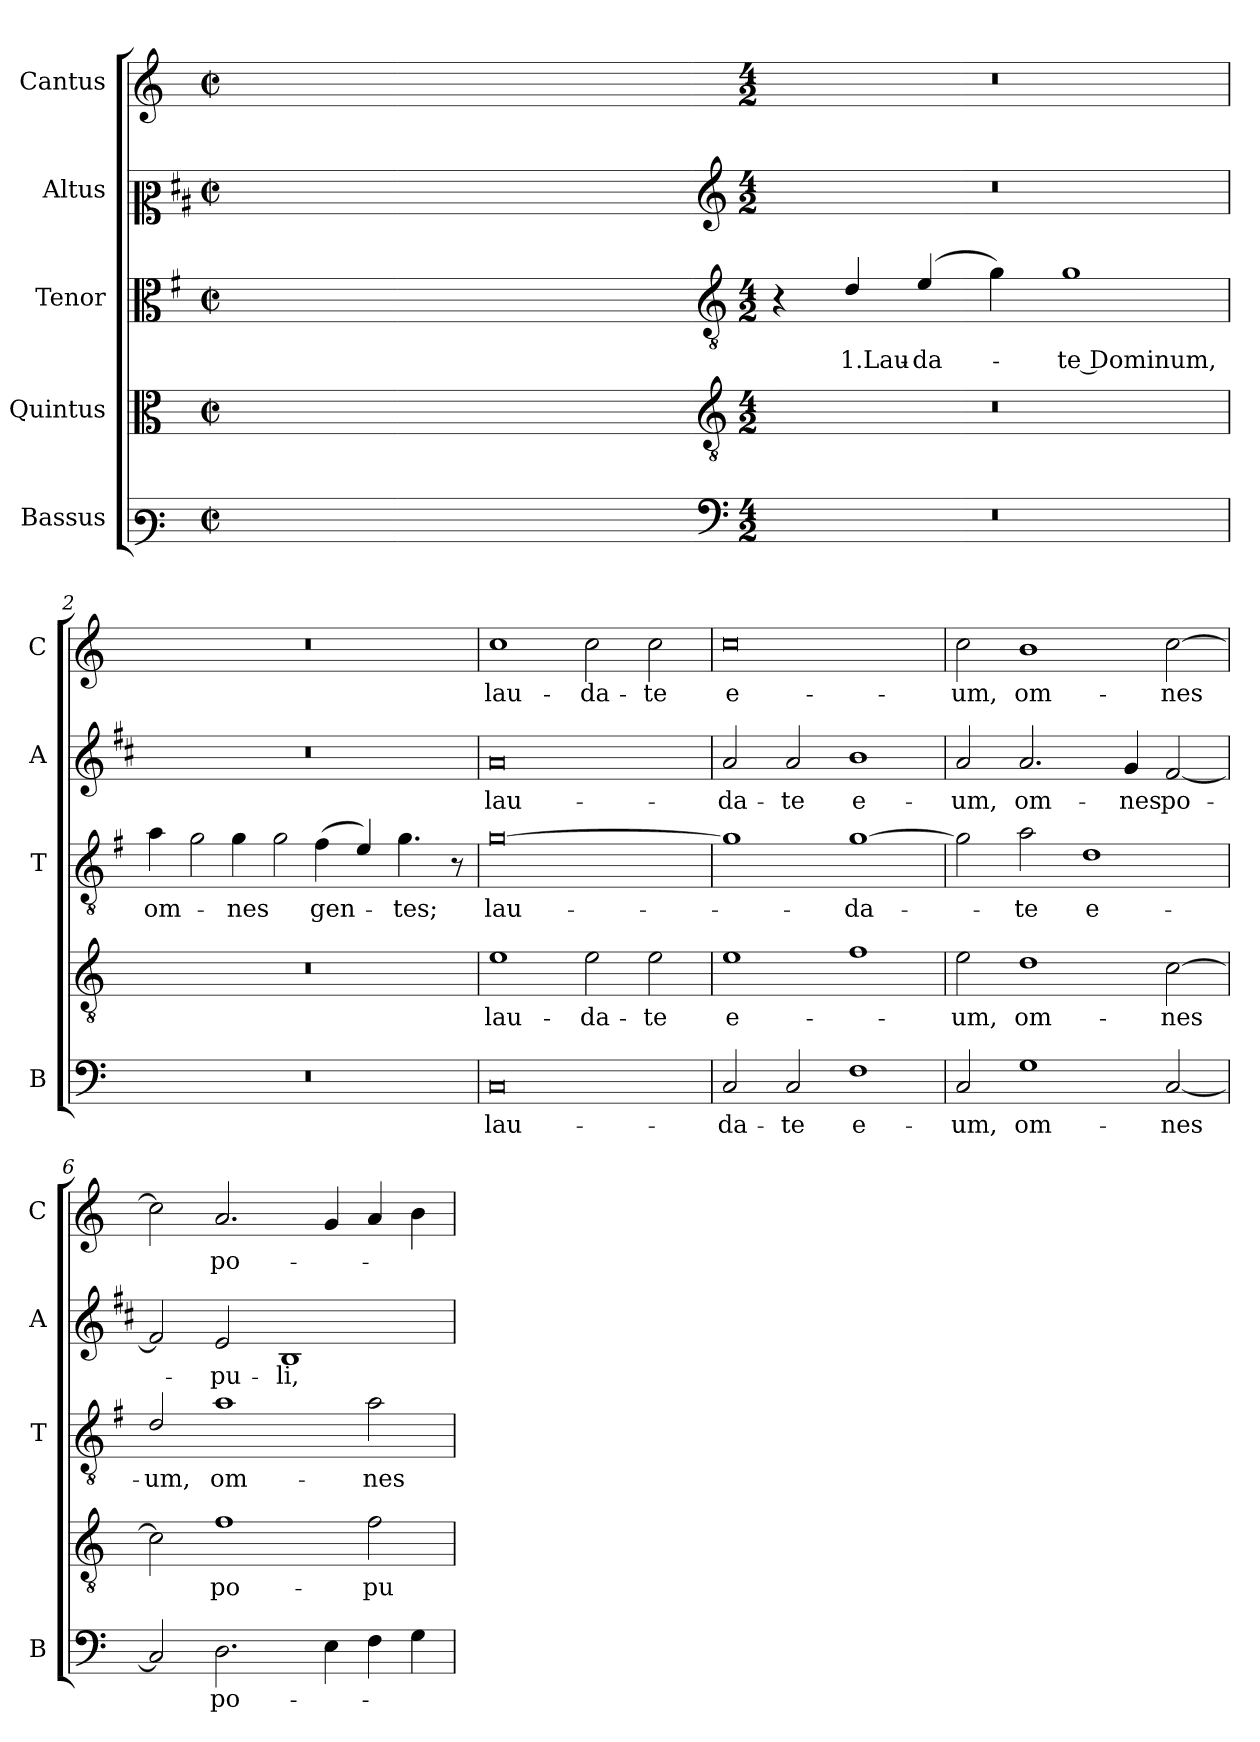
**kern	**text	**kern	**text	**kern	**text	**kern	**text	**kern	**text
*part5	*part5	*part4	*part4	*part3	*part3	*part2	*part2	*part1	*part1
*staff5	*staff5	*staff4	*staff4	*staff3	*staff3	*staff2	*staff2	*staff1	*staff1
*I"Bassus	*	*I"Quintus	*	*I"Tenor	*	*I"Altus	*	*I"Cantus	*
*I'B	*	*	*	*I'T	*	*I'A	*	*I'C	*
*clefF3	*	*clefC3	*	*clefC3	*	*clefC2	*	*clefG2	*
*	*	*	*	*ITrd4c7	*	*ITrd1c2	*	*	*
*k[]	*	*k[]	*	*k[]	*	*k[]	*	*k[]	*
*C:	*	*C:	*	*C:	*	*C:	*	*C:	*
*M2/2	*	*M2/2	*	*M2/2	*	*M2/2	*	*M2/2	*
*met(c|)	*	*met(c|)	*	*met(c|)	*	*met(c|)	*	*met(c|)	*
=	=	=	=	=	=	=	=	=	=
1ryy	.	1ryy	.	1ryy	.	1ryy	.	1ryy	.
=1X-	=1X-	=1X-	=1X-	=1X-	=1X-	=1X-	=1X-	=1X-	=1X-
4ryy	.	4ryy	.	4ryy	.	4ryy	.	4ryy	.
4ryy	.	4ryy	.	4ryy	.	4ryy	.	4ryy	.
4ryy	.	4ryy	.	4ryy	.	4ryy	.	4ryy	.
4ryy	.	4ryy	.	4ryy	.	4ryy	.	4ryy	.
=1-	=1-	=1-	=1-	=1-	=1-	=1-	=1-	=1-	=1-
*clefF4	*	*clefGv2	*	*clefGv2	*	*clefG2	*	*	*
*M4/2	*	*M4/2	*	*M4/2	*	*M4/2	*	*M4/2	*
0r	.	0r	.	4r	.	0r	.	0r	.
!	!	!	!	!	!LO:LY:b	!	!	!	!
.	.	.	.	4G/	1.Lau-	.	.	.	.
!	!	!	!	!	!LO:LY:b	!	!	!	!
.	.	.	.	(>4A/	-da-	.	.	.	.
.	.	.	.	4c\)	.	.	.	.	.
!	!	!	!	!	!LO:LY:b	!	!	!	!
.	.	.	.	1c	-te Dominum,	.	.	.	.
=2	=2	=2	=2	=2	=2	=2	=2	=2	=2
!	!	!	!	!	!LO:LY:b	!	!	!	!
0r	.	0r	.	4d\	om-	0r	.	0r	.
!	!	!	!	!LO:N:head=open	!	!	!	!	!
.	.	.	.	4c\	.	.	.	.	.
!	!	!	!	!	!LO:LY:b	!	!	!	!
.	.	.	.	4c\	-nes	.	.	.	.
!	!	!	!	!LO:N:head=open	!	!	!	!	!
.	.	.	.	4c\	.	.	.	.	.
!	!	!	!	!	!LO:LY:b	!	!	!	!
.	.	.	.	(>4B\	gen-	.	.	.	.
.	.	.	.	4A/)	.	.	.	.	.
!	!	!	!	!	!LO:LY:b	!	!	!	!
.	.	.	.	4.c\	-tes;	.	.	.	.
.	.	.	.	8r	.	.	.	.	.
=3	=3	=3	=3	=3	=3	=3	=3	=3	=3
!	!LO:LY:b	!	!LO:LY:b	!	!LO:LY:b	!	!LO:LY:b	!	!LO:LY:b
0C	lau-	1e	lau-	[0c	lau-	0g	lau-	1cc	lau-
!	!	!	!LO:LY:b	!	!	!	!	!	!LO:LY:b
.	.	2e\	-da-	.	.	.	.	2cc\	-da-
!	!	!	!LO:LY:b	!	!	!	!	!	!LO:LY:b
.	.	2e\	-te	.	.	.	.	2cc\	-te
=4	=4	=4	=4	=4	=4	=4	=4	=4	=4
!	!LO:LY:b	!	!LO:LY:b	!	!	!	!LO:LY:b	!	!LO:LY:b
2C/	-da-	1e	e-	1c]	.	2g/	-da-	0cc	e-
!	!LO:LY:b	!	!	!	!	!	!LO:LY:b	!	!
2C/	-te	.	.	.	.	2g/	-te	.	.
!	!LO:LY:b	!	!	!	!LO:LY:b	!	!LO:LY:b	!	!
1F	e-	1f	.	[1c	-da-	1a	e-	.	.
!!LO:LB:g=z
=5	=5	=5	=5	=5	=5	=5	=5	=5	=5
!	!LO:LY:b	!	!LO:LY:b	!	!	!	!LO:LY:b	!	!LO:LY:b
2C/	-um,	2e\	-um,	2c\]	.	2g/	-um,	2cc\	-um,
!	!LO:LY:b	!	!LO:LY:b	!	!LO:LY:b	!	!LO:LY:b	!	!LO:LY:b
1G	om-	1d	om-	2d\	-te	2.g/	om-	1b	om-
!	!	!	!	!	!LO:LY:b	!	!	!	!
.	.	.	.	1G	e-	.	.	.	.
!	!	!	!	!	!	!	!LO:LY:b	!	!
.	.	.	.	.	.	4f/	-nes	.	.
!	!LO:LY:b	!	!LO:LY:b	!	!	!	!LO:LY:b	!	!LO:LY:b
[2C/	-nes	[2c\	-nes	.	.	[2e/	po-	[2cc\	-nes
=6	=6	=6	=6	=6	=6	=6	=6	=6	=6
!	!	!	!	!	!LO:LY:b	!	!	!	!
2C/]	.	2c\]	.	2G/	-um,	2e/]	.	2cc\]	.
!	!LO:LY:b	!	!LO:LY:b	!	!LO:LY:b	!	!LO:LY:b	!	!LO:LY:b
2.D\	po-	1f	po-	1d	om-	2d/	-pu-	2.a/	po-
!	!	!	!	!	!	!	!LO:LY:b	!	!
.	.	.	.	.	.	1A	-li,	.	.
4E\	.	.	.	.	.	.	.	4g/	.
!	!	!	!LO:LY:b	!	!LO:LY:b	!	!	!	!
4F\	.	2f\	-pu-	2d\	-nes	.	.	4a/	.
4G\	.	.	.	.	.	.	.	4b\	.
=	=	=	=	=	=	=	=	=	=
*-	*-	*-	*-	*-	*-	*-	*-	*-	*-
